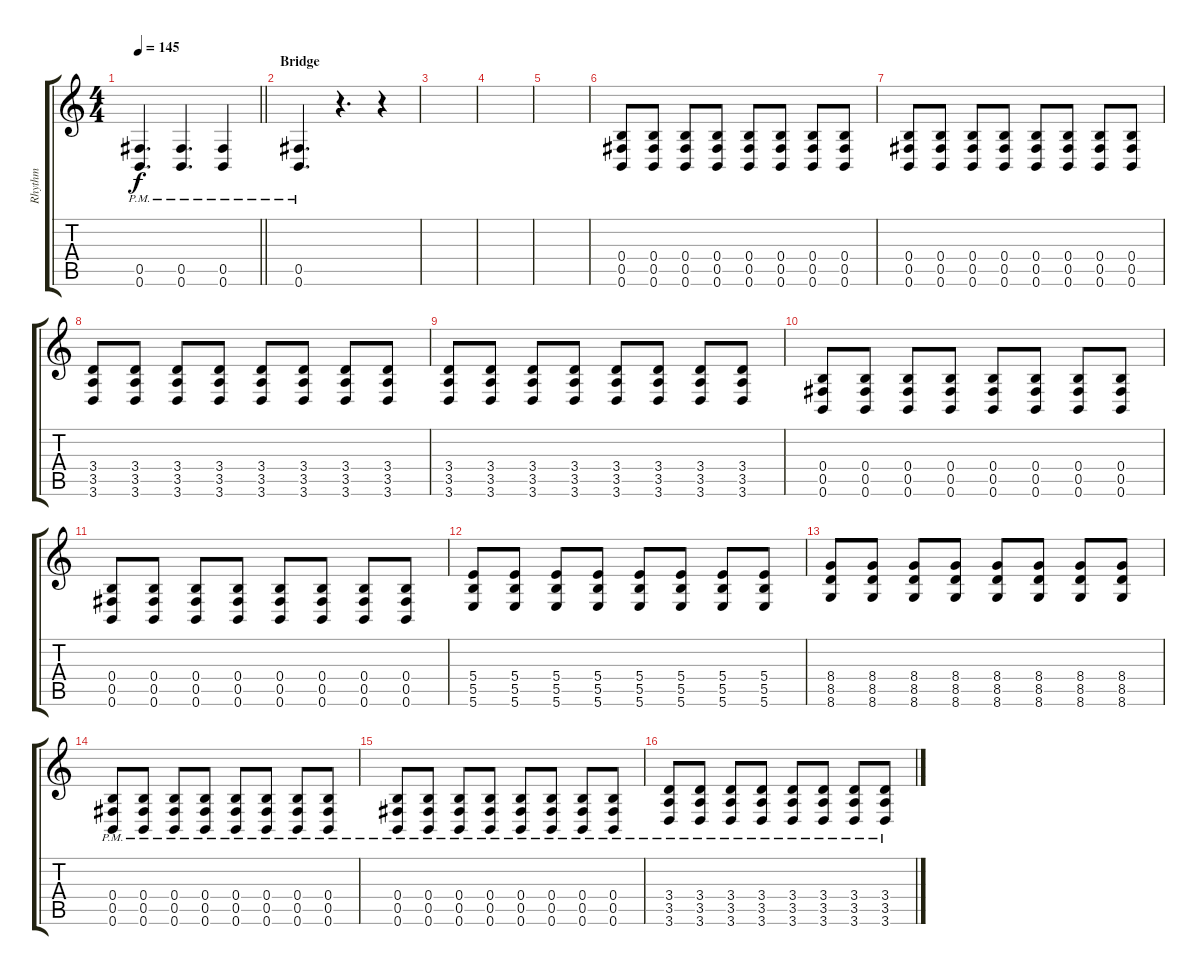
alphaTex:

\track ("Rhythm" "Rhythm") {instrument distortionguitar}
\staff {score tabs}
\tuning (Db4 Ab3 E3 B2 Gb2 B1) {hide}
\ts (4 4)
\tempo 145
\clef g2
\barLineRight lightlight
\ks c
(0.5{pm} 0.6{pm}).4{d dy f} (0.5{pm} 0.6{pm}).4{d} (0.5{pm} 0.6{pm}).4 |
\section ("" "Bridge")
(0.5{pm} 0.6{pm}).4{d} r.4{d} r.4 |
|
|
|
(0.4 0.5 0.6).8 (0.4 0.5 0.6).8 (0.4 0.5 0.6).8 (0.4 0.5 0.6).8 (0.4 0.5 0.6).8 (0.4 0.5 0.6).8 (0.4 0.5 0.6).8 (0.4 0.5 0.6).8 |
(0.4 0.5 0.6).8 (0.4 0.5 0.6).8 (0.4 0.5 0.6).8 (0.4 0.5 0.6).8 (0.4 0.5 0.6).8 (0.4 0.5 0.6).8 (0.4 0.5 0.6).8 (0.4 0.5 0.6).8 |
(3.4 3.5 3.6).8 (3.4 3.5 3.6).8 (3.4 3.5 3.6).8 (3.4 3.5 3.6).8 (3.4 3.5 3.6).8 (3.4 3.5 3.6).8 (3.4 3.5 3.6).8 (3.4 3.5 3.6).8 |
(3.4 3.5 3.6).8 (3.4 3.5 3.6).8 (3.4 3.5 3.6).8 (3.4 3.5 3.6).8 (3.4 3.5 3.6).8 (3.4 3.5 3.6).8 (3.4 3.5 3.6).8 (3.4 3.5 3.6).8 |
(0.4 0.5 0.6).8 (0.4 0.5 0.6).8 (0.4 0.5 0.6).8 (0.4 0.5 0.6).8 (0.4 0.5 0.6).8 (0.4 0.5 0.6).8 (0.4 0.5 0.6).8 (0.4 0.5 0.6).8 |
(0.4 0.5 0.6).8 (0.4 0.5 0.6).8 (0.4 0.5 0.6).8 (0.4 0.5 0.6).8 (0.4 0.5 0.6).8 (0.4 0.5 0.6).8 (0.4 0.5 0.6).8 (0.4 0.5 0.6).8 |
(5.4 5.5 5.6).8 (5.4 5.5 5.6).8 (5.4 5.5 5.6).8 (5.4 5.5 5.6).8 (5.4 5.5 5.6).8 (5.4 5.5 5.6).8 (5.4 5.5 5.6).8 (5.4 5.5 5.6).8 |
(8.4 8.5 8.6).8 (8.4 8.5 8.6).8 (8.4 8.5 8.6).8 (8.4 8.5 8.6).8 (8.4 8.5 8.6).8 (8.4 8.5 8.6).8 (8.4 8.5 8.6).8 (8.4 8.5 8.6).8 |
(0.4{pm} 0.5{pm} 0.6{pm}).8 (0.4{pm} 0.5{pm} 0.6{pm}).8 (0.4{pm} 0.5{pm} 0.6{pm}).8 (0.4{pm} 0.5{pm} 0.6{pm}).8 (0.4{pm} 0.5{pm} 0.6{pm}).8 (0.4{pm} 0.5{pm} 0.6{pm}).8 (0.4{pm} 0.5{pm} 0.6{pm}).8 (0.4{pm} 0.5{pm} 0.6{pm}).8 |
(0.4{pm} 0.5{pm} 0.6{pm}).8 (0.4{pm} 0.5{pm} 0.6{pm}).8 (0.4{pm} 0.5{pm} 0.6{pm}).8 (0.4{pm} 0.5{pm} 0.6{pm}).8 (0.4{pm} 0.5{pm} 0.6{pm}).8 (0.4{pm} 0.5{pm} 0.6{pm}).8 (0.4{pm} 0.5{pm} 0.6{pm}).8 (0.4{pm} 0.5{pm} 0.6{pm}).8 |
(3.4{pm} 3.5{pm} 3.6{pm}).8 (3.4{pm} 3.5{pm} 3.6{pm}).8 (3.4{pm} 3.5{pm} 3.6{pm}).8 (3.4{pm} 3.5{pm} 3.6{pm}).8 (3.4{pm} 3.5{pm} 3.6{pm}).8 (3.4{pm} 3.5{pm} 3.6{pm}).8 (3.4{pm} 3.5{pm} 3.6{pm}).8 (3.4{pm} 3.5{pm} 3.6{pm}).8
